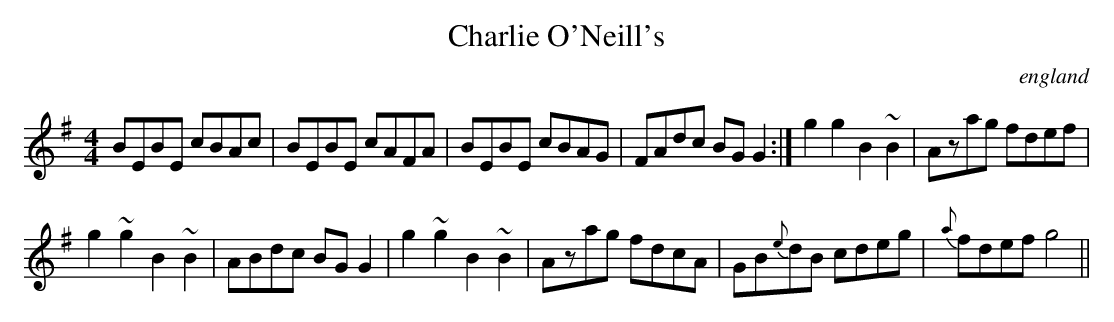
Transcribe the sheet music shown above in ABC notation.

X:1
T:Charlie O'Neill's
O:england
M:4/4
K:G
BEBE cBAc | BEBE cAFA | BEBE cBAG | FAdc BGG2 :| g2g2 B2~B2 | Azag fdef |
g2~g2 B2~B2 | ABdc BGG2 | g2~g2 B2~B2 | Azag fdcA | GB{e}dB cdeg | {a}fdef g4 ||
